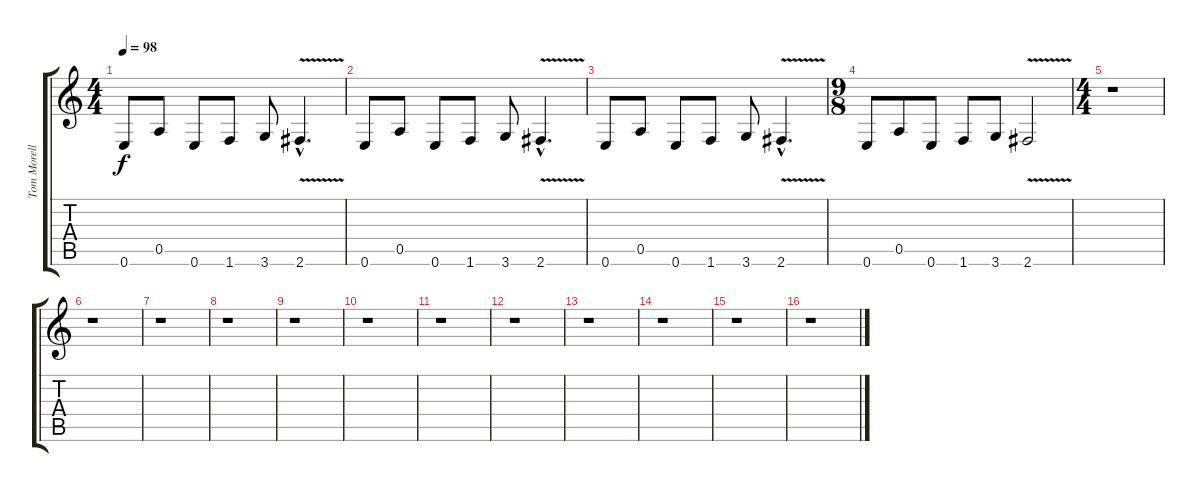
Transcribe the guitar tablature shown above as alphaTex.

\track ("Tom Morello" "Tom Morell") {instrument distortionguitar}
\staff {score tabs}
\tuning (E4 B3 G3 D3 A2 E2) {hide}
\ts (4 4)
\tempo 98
\clef g2
\ks c
0.6.8{dy f} 0.5.8 0.6.8 1.6.8 3.6.8 2.6{v hac}.4{d} |
0.6.8 0.5.8 0.6.8 1.6.8 3.6.8 2.6{v hac}.4{d} |
0.6.8 0.5.8 0.6.8 1.6.8 3.6.8 2.6{v hac}.4{d} |
\ts (9 8)
0.6.8 0.5.8 0.6.8 1.6.8 3.6.8 2.6{v}.2 |
\ts (4 4)
r.1 |
r.1 |
r.1 |
r.1 |
r.1 |
r.1 |
r.1 |
r.1 |
r.1 |
r.1 |
r.1 |
r.1
